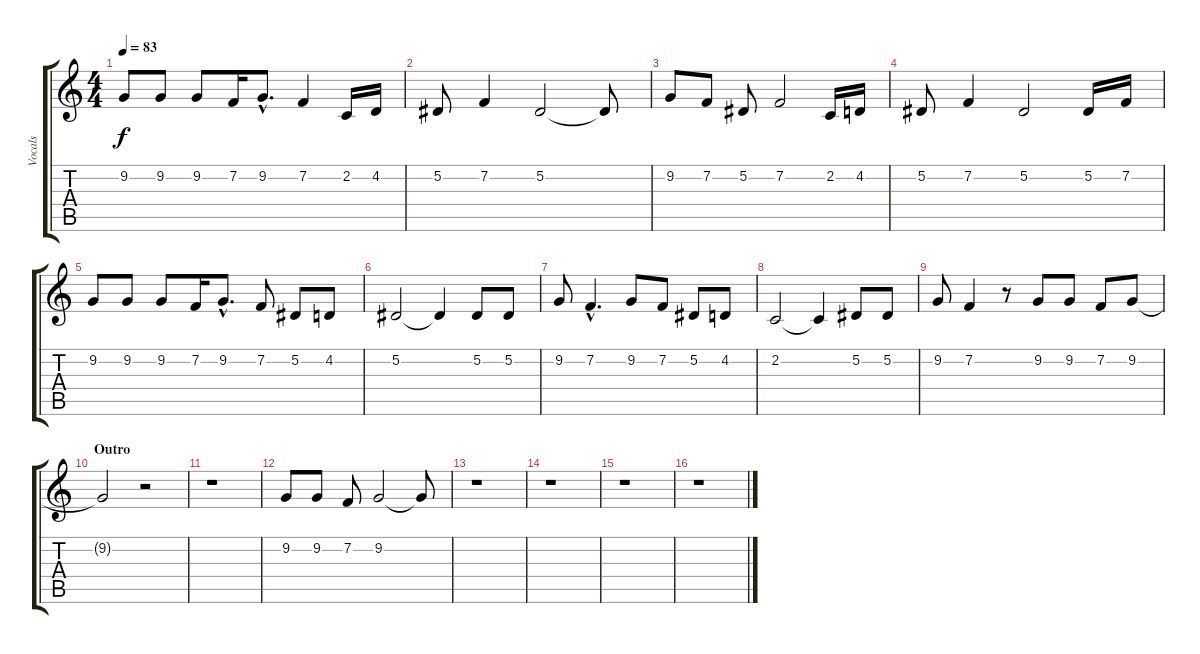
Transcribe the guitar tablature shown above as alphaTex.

\track ("Vocals" "Vocals") {instrument lead2sawtooth}
\staff {score tabs}
\tuning (Eb4 Bb3 Gb3 Db3 Ab2 Eb2) {hide}
\ts (4 4)
\tempo 83
\clef g2
\ks c
9.2.8{dy f} 9.2.8 9.2.8 7.2.16 9.2{hac}.8{d} 7.2.4 2.2.16 4.2.16 |
5.2.8 7.2.4 5.2.2 5.2{t}.8 |
9.2.8 7.2.8 5.2.8 7.2.2 2.2.16 4.2.16 |
5.2.8 7.2.4 5.2.2 5.2.16 7.2.16 |
9.2.8 9.2.8 9.2.8 7.2.16 9.2{hac}.8{d} 7.2.8 5.2.8 4.2.8 |
5.2.2 5.2{t}.4 5.2.8 5.2.8 |
9.2.8 7.2{hac}.4{d} 9.2.8 7.2.8 5.2.8 4.2.8 |
2.2.2 2.2{t}.4 5.2.8 5.2.8 |
9.2.8 7.2.4 r.8 9.2.8 9.2.8 7.2.8 9.2.8 |
\section ("" "Outro")
9.2{t}.2 r.2 |
r.1 |
9.2.8 9.2.8 7.2.8 9.2.2 9.2{t}.8 |
r.1 |
r.1 |
r.1 |
r.1
